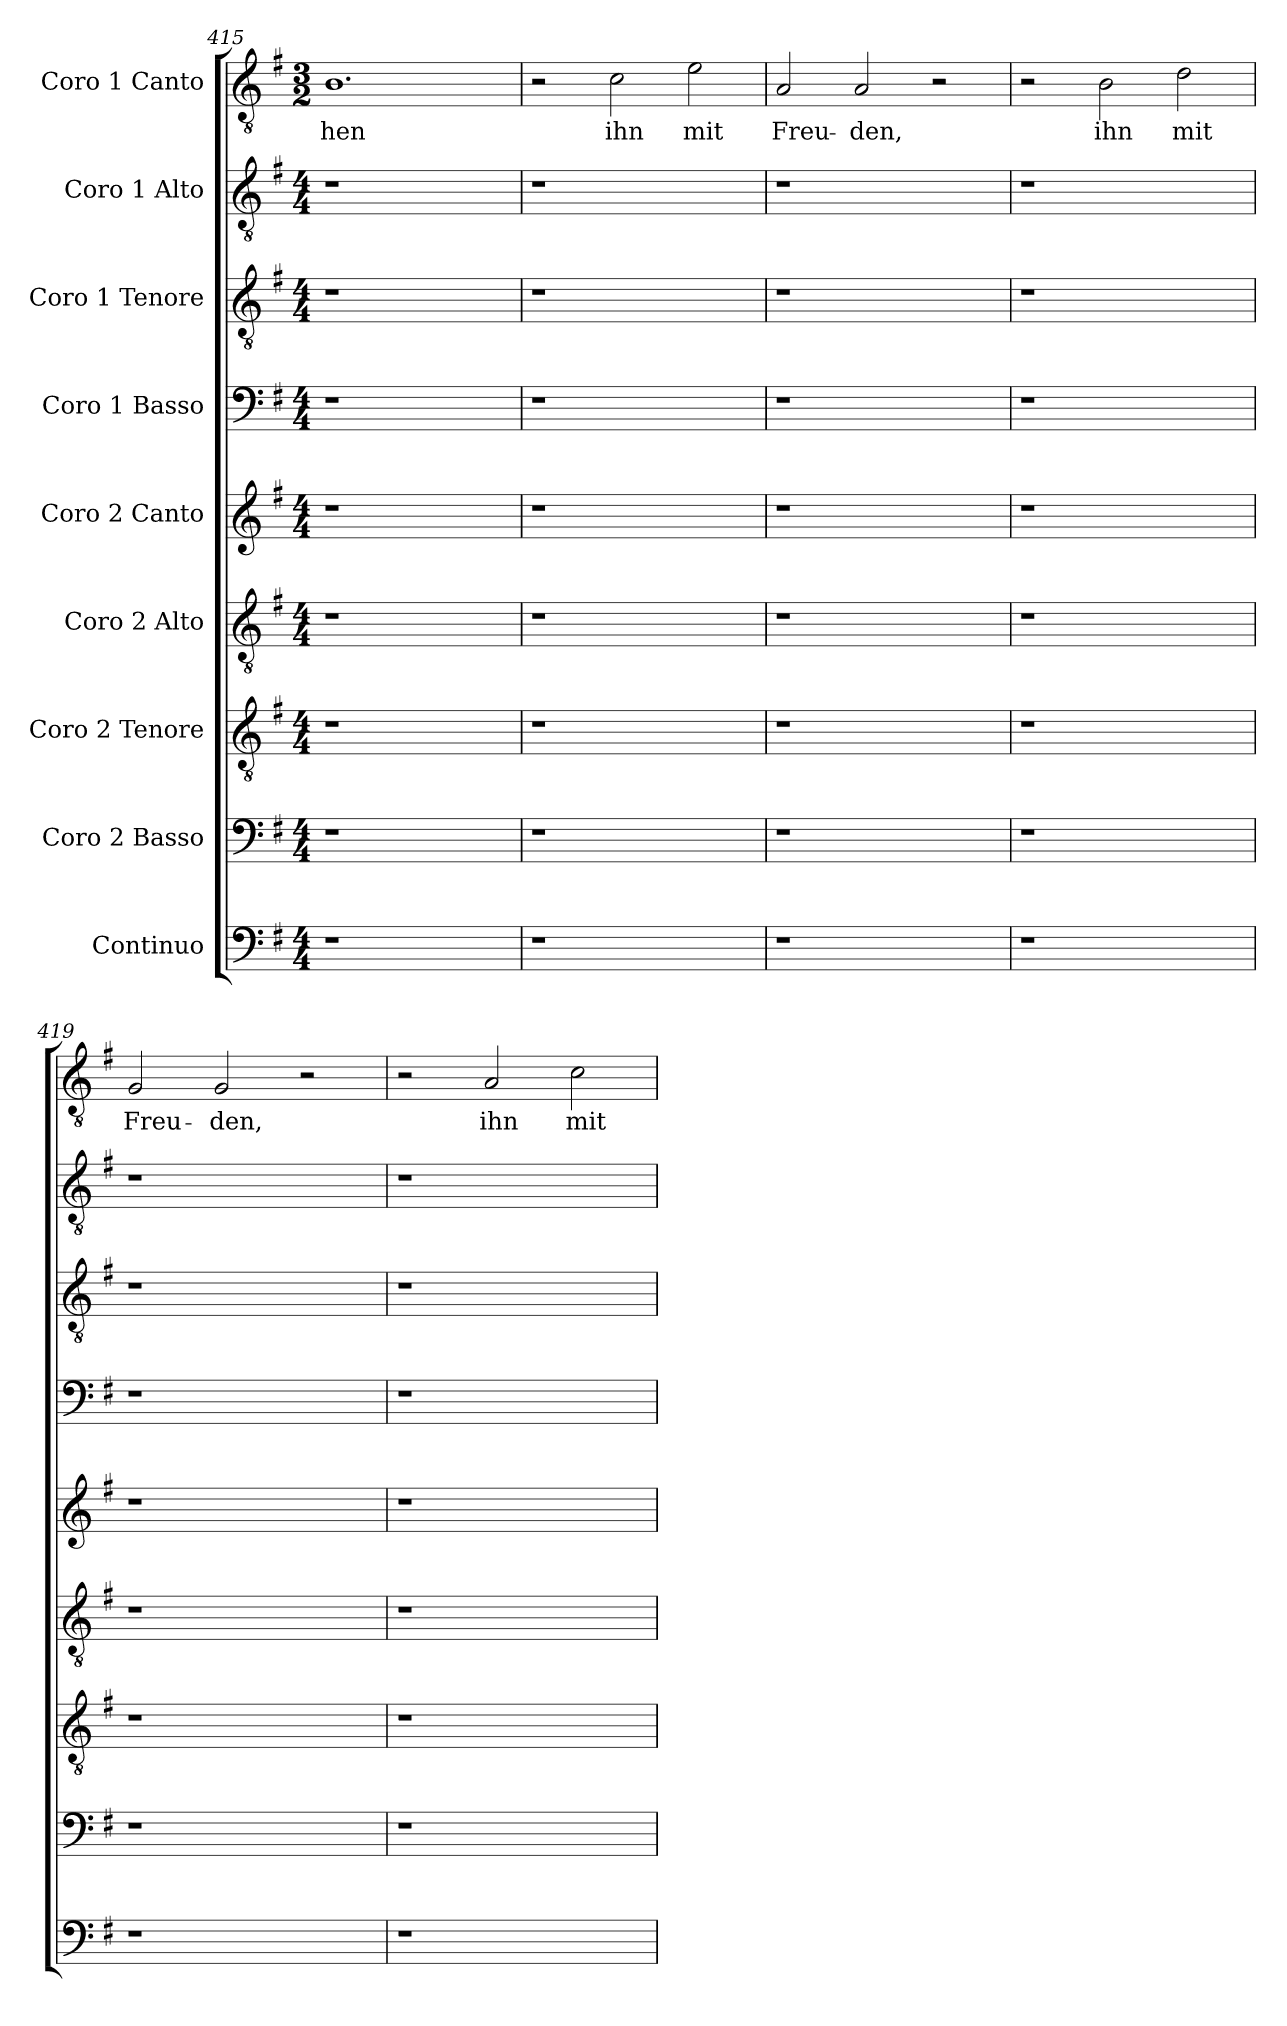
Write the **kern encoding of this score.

**kern	**kern	**kern	**kern	**kern	**kern	**kern	**kern	**kern	**text
*part9	*part8	*part7	*part6	*part5	*part4	*part3	*part2	*part1	*part1
*staff9	*staff8	*staff7	*staff6	*staff5	*staff4	*staff3	*staff2	*staff1	*staff1
*I"Continuo	*I"Coro 2  Basso	*I"Coro 2  Tenore	*I"Coro 2  Alto	*I"Coro 2  Canto	*I"Coro 1  Basso	*I"Coro 1  Tenore	*I"Coro 1  Alto	*I"Coro 1  Canto	*
!!LO:LB:g=z
*clefF4	*clefF4	*clefGv2	*clefGv2	*clefG2	*clefF4	*clefGv2	*clefGv2	*clefGv2	*
*k[f#]	*k[f#]	*k[f#]	*k[f#]	*k[f#]	*k[f#]	*k[f#]	*k[f#]	*k[f#]	*
*G:	*G:	*G:	*G:	*G:	*G:	*G:	*G:	*G:	*
*M4/4	*M4/4	*M4/4	*M4/4	*M4/4	*M4/4	*M4/4	*M4/4	*M3/2	*
=415	=415	=415	=415	=415	=415	=415	=415	=415	=415
!	!	!	!	!	!	!	!	!	!LO:LY:b:cj
1r	1r	1r	1r	1r	1r	1r	1r	1.B	-hen
2ryy	2ryy	2ryy	2ryy	2ryy	2ryy	2ryy	2ryy	.	.
=416	=416	=416	=416	=416	=416	=416	=416	=416	=416
1r	1r	1r	1r	1r	1r	1r	1r	2r	.
!	!	!	!	!	!	!	!	!	!LO:LY:b:cj
.	.	.	.	.	.	.	.	2c\	ihn
!	!	!	!	!	!	!	!	!	!LO:LY:b:cj
2ryy	2ryy	2ryy	2ryy	2ryy	2ryy	2ryy	2ryy	2e\	mit
=417	=417	=417	=417	=417	=417	=417	=417	=417	=417
!	!	!	!	!	!	!	!	!	!LO:LY:b:cj
1r	1r	1r	1r	1r	1r	1r	1r	2A/	Freu-
!	!	!	!	!	!	!	!	!	!LO:LY:b:cj
.	.	.	.	.	.	.	.	2A/	-den,
2ryy	2ryy	2ryy	2ryy	2ryy	2ryy	2ryy	2ryy	2r	.
=418	=418	=418	=418	=418	=418	=418	=418	=418	=418
1r	1r	1r	1r	1r	1r	1r	1r	2r	.
!	!	!	!	!	!	!	!	!	!LO:LY:b:cj
.	.	.	.	.	.	.	.	2B\	ihn
!	!	!	!	!	!	!	!	!	!LO:LY:b:cj
2ryy	2ryy	2ryy	2ryy	2ryy	2ryy	2ryy	2ryy	2d\	mit
=419	=419	=419	=419	=419	=419	=419	=419	=419	=419
!	!	!	!	!	!	!	!	!	!LO:LY:b:cj
1r	1r	1r	1r	1r	1r	1r	1r	2G/	Freu-
!	!	!	!	!	!	!	!	!	!LO:LY:b:cj
.	.	.	.	.	.	.	.	2G/	-den,
2ryy	2ryy	2ryy	2ryy	2ryy	2ryy	2ryy	2ryy	2r	.
=420	=420	=420	=420	=420	=420	=420	=420	=420	=420
1r	1r	1r	1r	1r	1r	1r	1r	2r	.
!	!	!	!	!	!	!	!	!	!LO:LY:b:cj
.	.	.	.	.	.	.	.	2A/	ihn
!	!	!	!	!	!	!	!	!	!LO:LY:b:cj
2ryy	2ryy	2ryy	2ryy	2ryy	2ryy	2ryy	2ryy	2c\	mit
=	=	=	=	=	=	=	=	=	=
*-	*-	*-	*-	*-	*-	*-	*-	*-	*-
